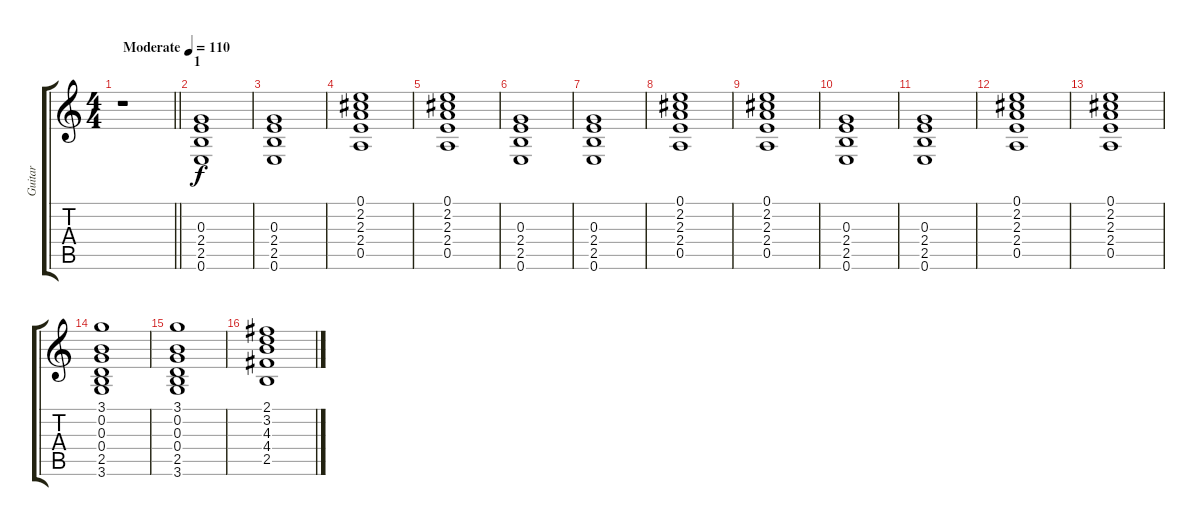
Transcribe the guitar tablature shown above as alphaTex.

\track ("Guitar" "Guitar") {instrument electricguitarjazz}
\staff {score tabs}
\tuning (E4 B3 G3 D3 A2 E2) {hide}
\ts (4 4)
\tempo (110 "Moderate")
\clef g2
\barLineRight lightlight
\ks c
r.1{dy f instrument electricguitarjazz} |
\section ("" "1")
(0.3 2.4 2.5 0.6).1 |
(0.3 2.4 2.5 0.6).1 |
(0.1 2.2 2.3 2.4 0.5).1 |
(0.1 2.2 2.3 2.4 0.5).1 |
(0.3 2.4 2.5 0.6).1 |
(0.3 2.4 2.5 0.6).1 |
(0.1 2.2 2.3 2.4 0.5).1 |
(0.1 2.2 2.3 2.4 0.5).1 |
(0.3 2.4 2.5 0.6).1 |
(0.3 2.4 2.5 0.6).1 |
(0.1 2.2 2.3 2.4 0.5).1 |
(0.1 2.2 2.3 2.4 0.5).1 |
(3.1 0.2 0.3 0.4 2.5 3.6).1 |
(3.1 0.2 0.3 0.4 2.5 3.6).1 |
(2.1 3.2 4.3 4.4 2.5).1
